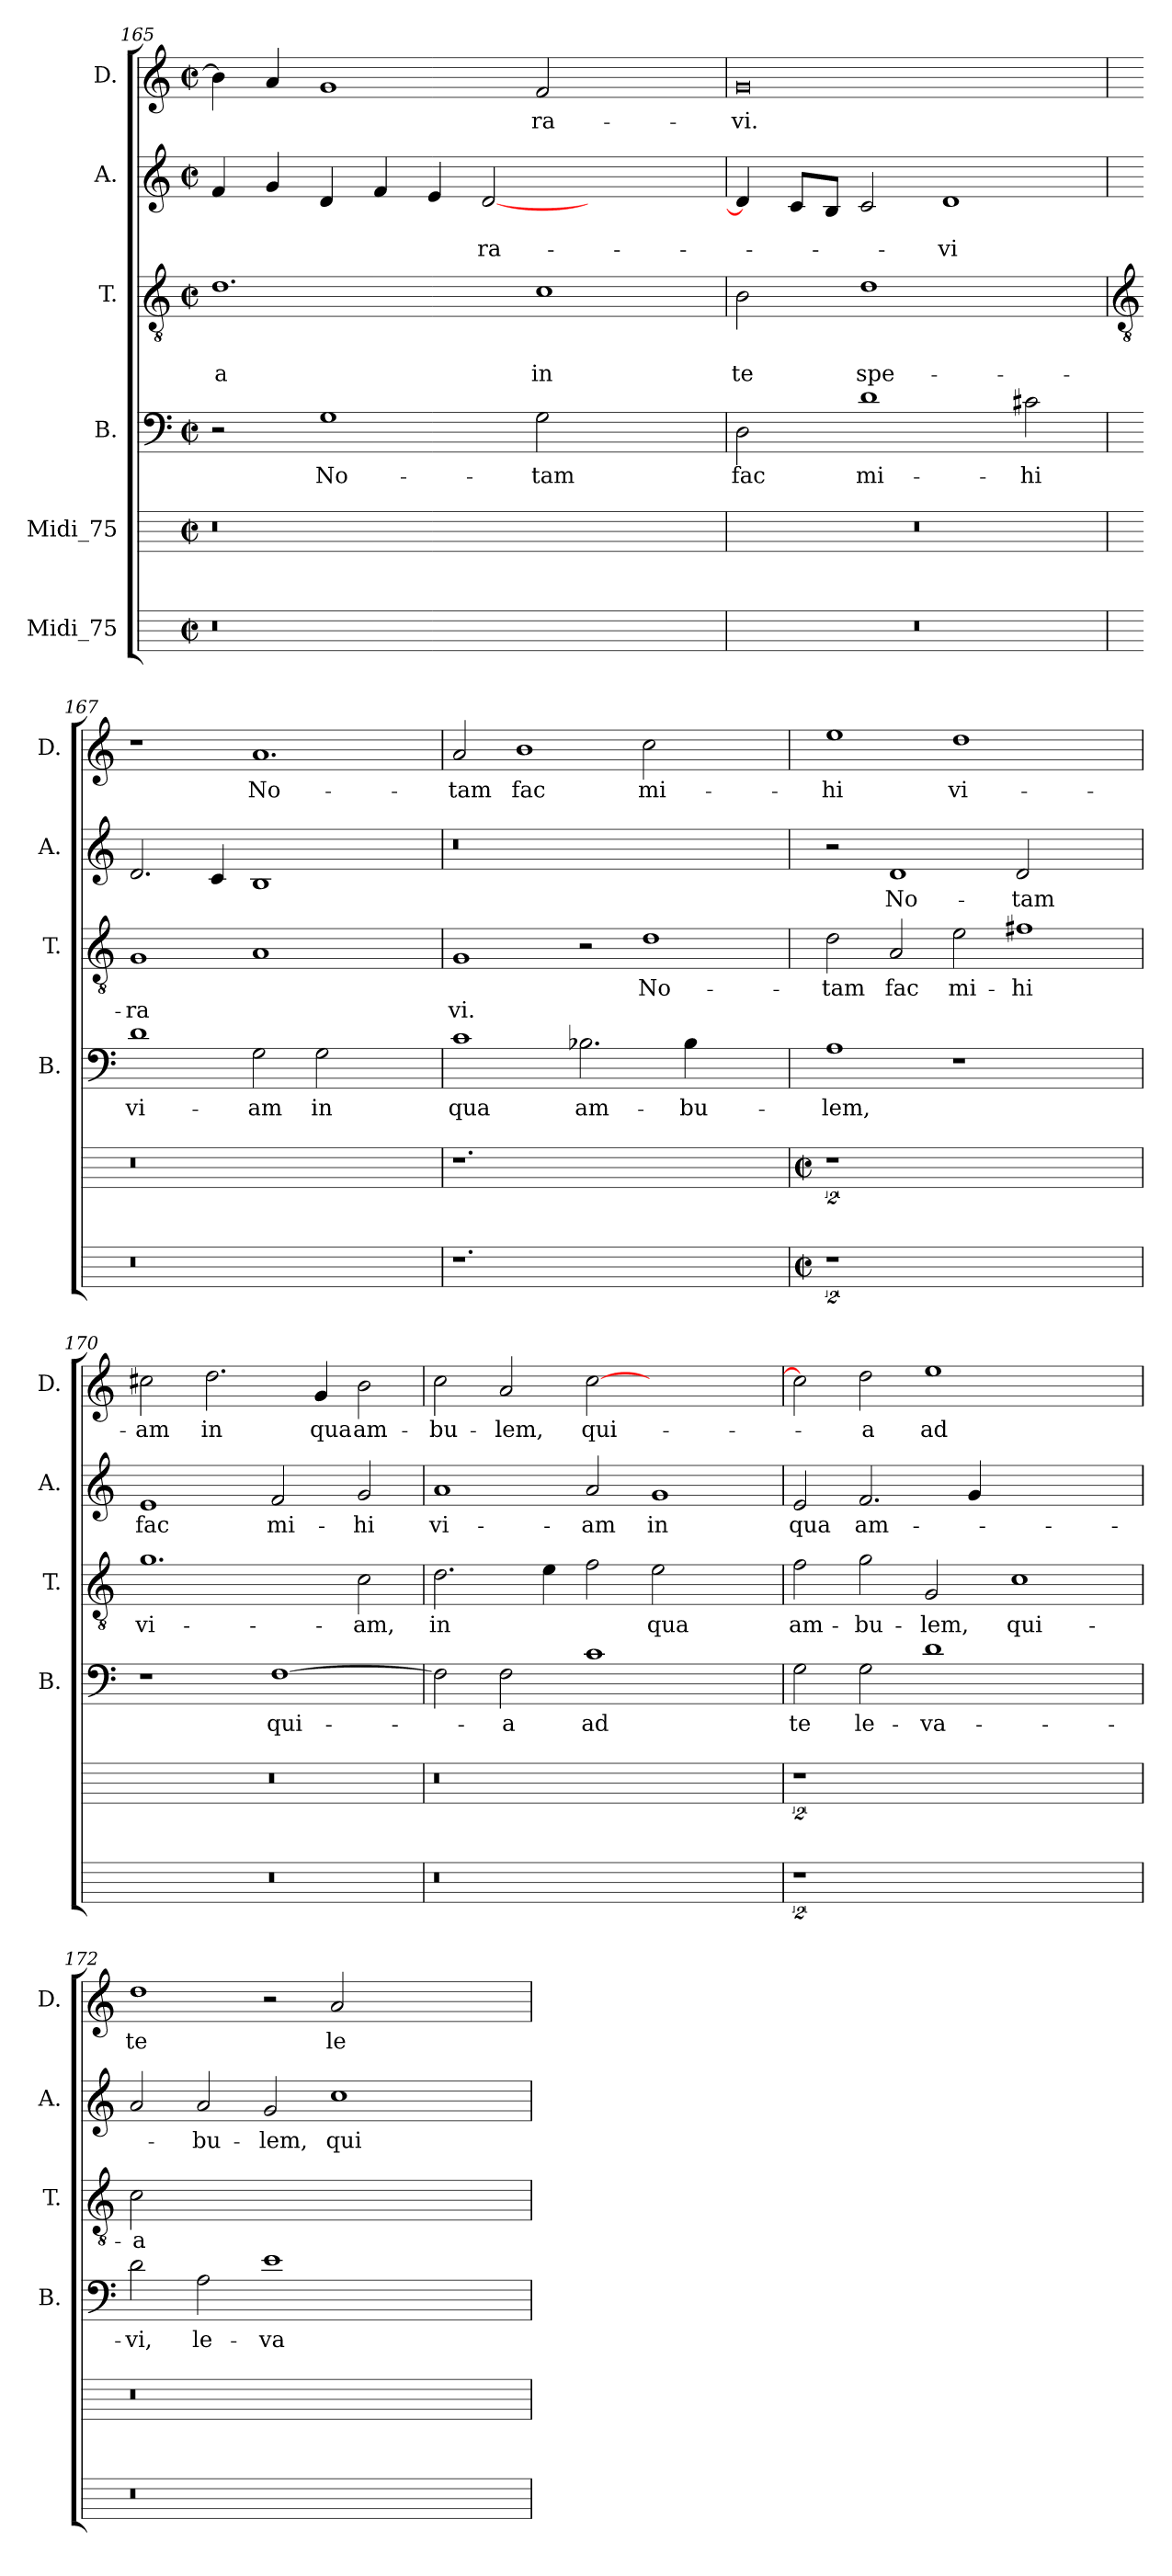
**kern	**kern	**kern	**text	**kern	**text	**text	**kern	**text	**text	**kern	**text
*part6	*part5	*part4	*part4	*part3	*part3	*part3	*part2	*part2	*part2	*part1	*part1
*staff6	*staff5	*staff4	*staff4	*staff3	*staff3	*staff3	*staff2	*staff2	*staff2	*staff1	*staff1
*I"Midi_75	*I"Midi_75	*I"B.	*	*I"T.	*	*	*I"A.	*	*	*I"D.	*
*	*	*I'B.	*	*I'T.	*	*	*I'A.	*	*	*I'D.	*
!!LO:LB:g=z
*	*	*clefF4	*	*clefGv2	*	*	*clefG2	*	*	*clefG2	*
*	*	*k[]	*	*k[]	*	*	*k[]	*	*	*k[]	*
*	*	*C:	*	*C:	*	*	*C:	*	*	*C:	*
*M4/2	*M4/2	*M4/2	*	*M4/2	*	*	*M4/2	*	*	*M4/2	*
*met(c|)	*met(c|)	*met(c|)	*	*met(c|)	*	*	*met(c|)	*	*	*met(c|)	*
=165	=165	=165	=165	=165	=165	=165	=165	=165	=165	=165	=165
!	!	!	!	!	!	!LO:LY:b	!	!	!	!	!
0r	0r	2r	.	1.d	.	-a	4f	.	.	4b]	.
.	.	.	.	.	.	.	4g	.	.	4a	.
!	!	!	!LO:LY:b	!	!	!	!	!	!	!	!
.	.	1G	No-	.	.	.	4d	.	.	1g	.
.	.	.	.	.	.	.	4f	.	.	.	.
.	.	.	.	.	.	.	4e	.	.	.	.
!	!	!	!	!	!	!	!	!	!LO:LY:b	!	!
.	.	.	.	.	.	.	[2d	.	-ra-	.	.
!	!	!	!LO:LY:b	!	!	!LO:LY:b	!	!	!	!	!LO:LY:b
.	.	2G	-tam	1c	.	in	.	.	.	2f	-ra-
.	.	.	.	.	.	.	2.ryy	.	.	.	.
2ryy	2ryy	2ryy	.	.	.	.	.	.	.	2ryy	.
!!LO:LB:g=z
=166	=166	=166	=166	=166	=166	=166	=166	=166	=166	=166	=166
!	!	!	!LO:LY:b	!	!	!LO:LY:b	!	!	!	!	!LO:LY:b
0r	0r	2D	fac	2B	.	te	4d]	.	.	0g	-vi.
.	.	.	.	.	.	.	8cL	.	.	.	.
.	.	.	.	.	.	.	8BJ	.	.	.	.
!	!	!	!LO:LY:b	!	!	!LO:LY:b	!	!	!	!	!
.	.	1d	mi-	1d	.	spe-	2c	.	.	.	.
!	!	!	!	!	!	!	!	!	!LO:LY:b	!	!
.	.	.	.	.	.	.	1d	.	-vi	.	.
!	!	!	!LO:LY:b	!	!	!	!	!	!	!	!
.	.	2c#X	-hi	2ryy	.	.	.	.	.	.	.
!!LO:LB:g=z
=167	=167	=167	=167	=167	=167	=167	=167	=167	=167	=167	=167
*	*	*	*	*clefGv2	*	*	*	*	*	*	*
!	!	!	!LO:LY:b	!	!	!LO:LY:b	!	!	!	!	!
0r	0r	1d	vi-	1G	.	-ra	2.d	.	.	1r	.
.	.	.	.	.	.	.	4c	.	.	.	.
!	!	!	!LO:LY:b	!	!	!	!	!	!	!	!LO:LY:b
.	.	2G	-am	1A	.	.	1B	.	.	1.a	No-
!	!	!	!LO:LY:b	!	!	!	!	!	!	!	!
.	.	2G	in	.	.	.	.	.	.	.	.
2ryy	2ryy	2ryy	.	2ryy	.	.	2ryy	.	.	.	.
=168	=168	=168	=168	=168	=168	=168	=168	=168	=168	=168	=168
!	!	!	!LO:LY:b	!	!	!LO:LY:b	!	!	!	!	!LO:LY:b
1.r	1.r	1c	qua	1G	.	vi.	0r	.	.	2a	-tam
!	!	!	!	!	!	!	!	!	!	!	!LO:LY:b
.	.	.	.	.	.	.	.	.	.	1b	fac
!	!	!	!LO:LY:b	!	!	!	!	!	!	!	!
.	.	2.B-X	am-	2r	.	.	.	.	.	.	.
!	!	!	!	!	!LO:LY:b	!	!	!	!	!	!LO:LY:b
1ryy	1ryy	.	.	1d	No-	.	.	.	.	2cc	mi-
!	!	!	!LO:LY:b	!	!	!	!	!	!	!	!
.	.	4B-	-bu-	.	.	.	.	.	.	.	.
.	.	2ryy	.	.	.	.	2ryy	.	.	2ryy	.
!!LO:LB:g=z
=169	=169	=169	=169	=169	=169	=169	=169	=169	=169	=169	=169
*M4/2	*M4/2	*	*	*	*	*	*	*	*	*	*
*met(c|)	*met(c|)	*	*	*	*	*	*	*	*	*	*
!	!	!	!LO:LY:b	!	!LO:LY:b	!	!	!	!	!	!LO:LY:b
2%5r	2%5r	1A	-lem,	2d	-tam	.	2r	.	.	1ee	-hi
!	!	!	!	!	!LO:LY:b	!	!	!LO:LY:b	!	!	!
.	.	.	.	2A	fac	.	1d	No-	.	.	.
!	!	!	!	!	!LO:LY:b	!	!	!	!	!	!LO:LY:b
.	.	1r	.	2e	mi-	.	.	.	.	1dd	vi-
!	!	!	!	!	!LO:LY:b	!	!	!LO:LY:b	!	!	!
.	.	.	.	1f#X	-hi	.	2d	-tam	.	.	.
.	.	2ryy	.	.	.	.	2ryy	.	.	2ryy	.
=170	=170	=170	=170	=170	=170	=170	=170	=170	=170	=170	=170
!	!	!	!	!	!LO:LY:b	!	!	!LO:LY:b	!	!	!LO:LY:b
0r	0r	1r	.	1.g	vi-	.	1e	fac	.	2cc#X	-am
!	!	!	!	!	!	!	!	!	!	!	!LO:LY:b
.	.	.	.	.	.	.	.	.	.	2.dd	in
!	!	!	!LO:LY:b	!	!	!	!	!LO:LY:b	!	!	!
.	.	[1F	qui-	.	.	.	2f	mi-	.	.	.
!	!	!	!	!	!	!	!	!	!	!	!LO:LY:b
.	.	.	.	.	.	.	.	.	.	4g	qua
!	!	!	!	!	!LO:LY:b	!	!	!LO:LY:b	!	!	!LO:LY:b
.	.	.	.	2c	-am,	.	2g	-hi	.	2b	am-
!!LO:LB:g=z
=171	=171	=171	=171	=171	=171	=171	=171	=171	=171	=171	=171
!	!	!	!	!	!LO:LY:b	!	!	!LO:LY:b	!	!	!LO:LY:b
0r	0r	2F]	.	2.d	in	.	1a	vi-	.	2cc	-bu-
!	!	!	!LO:LY:b	!	!	!	!	!	!	!	!LO:LY:b
.	.	2F	-a	.	.	.	.	.	.	2a	-lem,
.	.	.	.	4e	.	.	.	.	.	.	.
!	!	!	!LO:LY:b	!	!	!	!	!LO:LY:b	!	!	!LO:LY:b
.	.	1c	ad	2f	.	.	2a	-am	.	[2cc	qui-
!	!	!	!	!	!LO:LY:b	!	!	!LO:LY:b	!	!	!
.	.	.	.	2e	qua	.	1g	in	.	1ryy	.
2ryy	2ryy	2ryy	.	2ryy	.	.	.	.	.	.	.
!!LO:LB:g=z
=172	=172	=172	=172	=172	=172	=172	=172	=172	=172	=172	=172
!	!	!	!LO:LY:b	!	!LO:LY:b	!	!	!LO:LY:b	!	!	!
2%5r	2%5r	2G	te	2f	am-	.	2e	qua	.	2cc]	.
!	!	!	!LO:LY:b	!	!LO:LY:b	!	!	!LO:LY:b	!	!	!LO:LY:b
.	.	2G	le-	2g	-bu-	.	2.f	am-	.	2dd	-a
!	!	!	!LO:LY:b	!	!LO:LY:b	!	!	!	!	!	!LO:LY:b
.	.	1d	-va-	2G	-lem,	.	.	.	.	1ee	ad
.	.	.	.	.	.	.	4g	.	.	.	.
!	!	!	!	!	!LO:LY:b	!	!	!	!	!	!
.	.	.	.	1c	qui-	.	1ryy	.	.	.	.
.	.	2ryy	.	.	.	.	.	.	.	2ryy	.
!!LO:LB:g=z
=172A	=172A	=172A	=172A	=172A	=172A	=172A	=172A	=172A	=172A	=172A	=172A
!	!	!	!LO:LY:b	!	!LO:LY:b	!	!	!	!	!	!LO:LY:b
0.r	0.r	2d	-vi,	2c	-a	.	2a	.	.	1dd	te
!	!	!	!LO:LY:b	!	!	!	!	!LO:LY:b	!	!	!
.	.	2A	le-	0ryy	.	.	2a	-bu-	.	.	.
!	!	!	!LO:LY:b	!	!	!	!	!LO:LY:b	!	!	!
.	.	1e	-va-	.	.	.	2g	-lem,	.	2r	.
!	!	!	!	!	!	!	!	!LO:LY:b	!	!	!LO:LY:b
.	.	.	.	.	.	.	1cc	qui-	.	2a	le-
.	.	1ryy	.	.	.	.	.	.	.	1ryy	.
.	.	.	.	2ryy	.	.	2ryy	.	.	.	.
=	=	=	=	=	=	=	=	=	=	=	=
*-	*-	*-	*-	*-	*-	*-	*-	*-	*-	*-	*-
